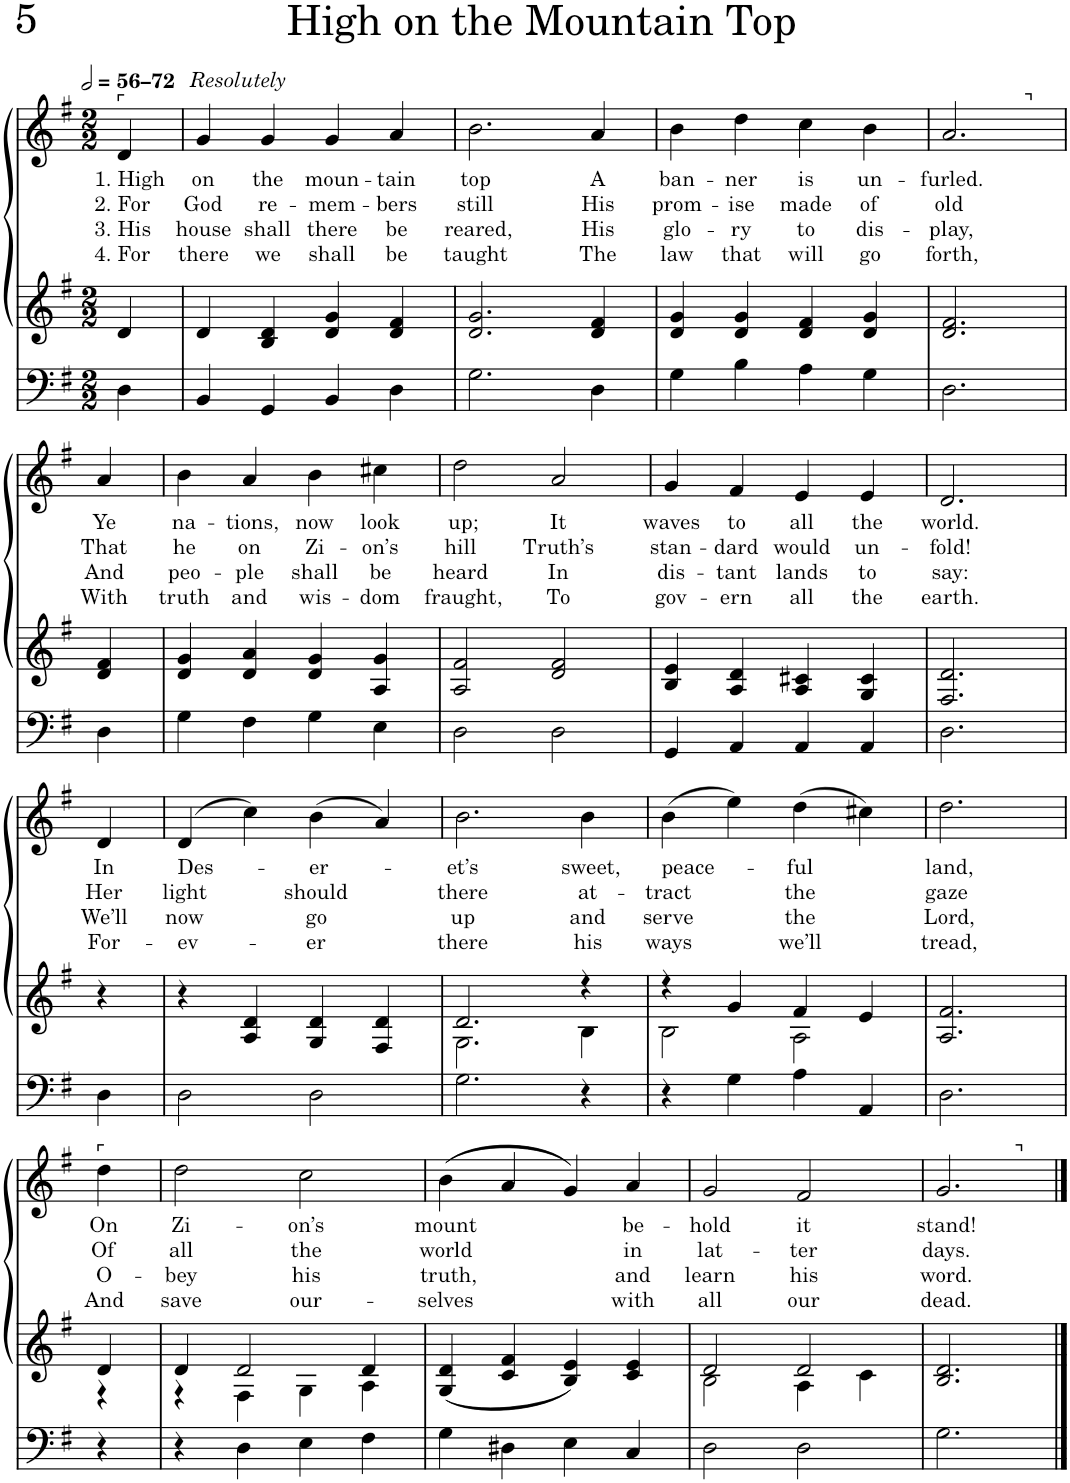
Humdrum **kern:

**kern	**kern	**kern	**text	**text	**text	**text
*part1	*part1	*part1	*part1	*part1	*part1	*part1
*staff3	*staff2	*staff1	*staff1	*staff1	*staff1	*staff1
*I"Organ	*	*	*	*	*	*
*I'Org.	*	*	*	*	*	*
*clefF4	*clefG2	*clefG2	*	*	*	*
*k[f#]	*k[f#]	*k[f#]	*	*	*	*
*M2/2	*M2/2	*M2/2	*	*	*	*
*MM112	*MM112	*MM112	*	*	*	*
=1	=1	=1	=1	=1	=1	=1
!	!	!LO:TX:a:t=⌜	!	!	!	!
!	!	!LO:TX:a:B:t=–72	!	!	!	!
!	!	!	!LO:LY:b	!LO:LY:b	!LO:LY:b	!LO:LY:b
4D\	4d/	4d/	1. High	2. For	3. His	4. For
=2	=2	=2	=2	=2	=2	=2
!	!	!LO:TX:a:i:t=Resolutely	!	!	!	!
!	!	!	!LO:LY:b	!LO:LY:b	!LO:LY:b	!LO:LY:b
4BB/	4d/	4g/	on	God	house	there
!	!	!	!LO:LY:b	!LO:LY:b	!LO:LY:b	!LO:LY:b
4GG/	4B/ 4d/	4g/	the	re-	shall	we
!	!	!	!LO:LY:b	!LO:LY:b	!LO:LY:b	!LO:LY:b
4BB/	4d/ 4g/	4g/	moun-	-mem-	there	shall
!	!	!	!LO:LY:b	!LO:LY:b	!LO:LY:b	!LO:LY:b
4D\	4d/ 4f#/	4a/	-tain	-bers	be	be
=3	=3	=3	=3	=3	=3	=3
!	!	!	!LO:LY:b	!LO:LY:b	!LO:LY:b	!LO:LY:b
2.G\	2.d/ 2.g/	2.b\	top	still	reared,	taught
!	!	!	!LO:LY:b	!LO:LY:b	!LO:LY:b	!LO:LY:b
4D\	4d/ 4f#/	4a/	A	His	His	The
=4	=4	=4	=4	=4	=4	=4
!	!	!	!LO:LY:b	!LO:LY:b	!LO:LY:b	!LO:LY:b
4G\	4d/ 4g/	4b\	ban-	prom-	glo-	law
!	!	!	!LO:LY:b	!LO:LY:b	!LO:LY:b	!LO:LY:b
4B\	4d/ 4g/	4dd\	-ner	-ise	-ry	that
!	!	!	!LO:LY:b	!LO:LY:b	!LO:LY:b	!LO:LY:b
4A\	4d/ 4f#/	4cc\	is	made	to	will
!	!	!	!LO:LY:b	!LO:LY:b	!LO:LY:b	!LO:LY:b
4G\	4d/ 4g/	4b\	un-	of	dis-	go
=5	=5	=5	=5	=5	=5	=5
!	!	!	!LO:LY:b	!LO:LY:b	!LO:LY:b	!LO:LY:b
*	*	*^	*	*	*	*
2.D\	2.d/ 2.f#/	2.a/	2ryy	-furled.	old	-play,	forth,
!	!	!	!LO:TX:a:t=⌝	!	!	!	!
.	.	.	4ryy	.	.	.	.
!!LO:LB:g=z
=6	=6	=6	=6	=6	=6	=6	=6
!	!	!	!	!LO:LY:b	!LO:LY:b	!LO:LY:b	!LO:LY:b
*	*	*v	*v	*	*	*	*
4D\	4d/ 4f#/	4a/	Ye	That	And	With
=7	=7	=7	=7	=7	=7	=7
!	!	!	!LO:LY:b	!LO:LY:b	!LO:LY:b	!LO:LY:b
4G\	4d/ 4g/	4b\	na-	he	peo-	truth
!	!	!	!LO:LY:b	!LO:LY:b	!LO:LY:b	!LO:LY:b
4F#\	4d/ 4a/	4a/	-tions,	on	-ple	and
!	!	!	!LO:LY:b	!LO:LY:b	!LO:LY:b	!LO:LY:b
4G\	4d/ 4g/	4b\	now	Zi-	shall	wis-
!	!	!	!LO:LY:b	!LO:LY:b	!LO:LY:b	!LO:LY:b
4E\	4A/ 4g/	4cc#X\	look	-on’s	be	-dom
=8	=8	=8	=8	=8	=8	=8
!	!	!	!LO:LY:b	!LO:LY:b	!LO:LY:b	!LO:LY:b
2D\	2A/ 2f#/	2dd\	up;	hill	heard	fraught,
!	!	!	!LO:LY:b	!LO:LY:b	!LO:LY:b	!LO:LY:b
2D\	2d/ 2f#/	2a/	It	Truth’s	In	To
=9	=9	=9	=9	=9	=9	=9
!	!	!	!LO:LY:b	!LO:LY:b	!LO:LY:b	!LO:LY:b
4GG/	4B/ 4e/	4g/	waves	stan-	dis-	gov-
!	!	!	!LO:LY:b	!LO:LY:b	!LO:LY:b	!LO:LY:b
4AA/	4A/ 4d/	4f#/	to	-dard	-tant	-ern
!	!	!	!LO:LY:b	!LO:LY:b	!LO:LY:b	!LO:LY:b
4AA/	4A/ 4c#X/	4e/	all	would	lands	all
!	!	!	!LO:LY:b	!LO:LY:b	!LO:LY:b	!LO:LY:b
4AA/	4G/ 4c#/	4e/	the	un-	to	the
=10	=10	=10	=10	=10	=10	=10
!	!	!	!LO:LY:b	!LO:LY:b	!LO:LY:b	!LO:LY:b
2.D\	2.F#/ 2.d/	2.d/	world.	-fold!	say:	earth.
!!LO:LB:g=z
=11	=11	=11	=11	=11	=11	=11
!	!	!	!LO:LY:b	!LO:LY:b	!LO:LY:b	!LO:LY:b
4D\	4r	4d/	In	Her	We’ll	For-
=12	=12	=12	=12	=12	=12	=12
!	!	!	!LO:LY:b	!LO:LY:b	!LO:LY:b	!LO:LY:b
2D\	4r	(4d/	Des-	light	now	-ev-
.	4A/ 4d/	4cc\)	.	.	.	.
!	!	!	!LO:LY:b	!LO:LY:b	!LO:LY:b	!LO:LY:b
2D\	4G/ 4d/	(4b\	-er-	should	go	-er
.	4F#/ 4d/	4a/)	.	.	.	.
=13	=13	=13	=13	=13	=13	=13
*	*^	*	*	*	*	*
!	!	!	!	!LO:LY:b	!LO:LY:b	!LO:LY:b	!LO:LY:b
2.G\	2.d/	2.G\	2.b\	-et’s	there	up	there
!	!	!	!	!LO:LY:b	!LO:LY:b	!LO:LY:b	!LO:LY:b
4r	4r	4B\	4b\	sweet,	at-	and	his
=14	=14	=14	=14	=14	=14	=14	=14
!	!	!	!	!LO:LY:b	!LO:LY:b	!LO:LY:b	!LO:LY:b
4r	4r	2B\	(4b\	peace-	-tract	serve	ways
4G\	4g/	.	4ee\)	.	.	.	.
!	!	!	!	!LO:LY:b	!LO:LY:b	!LO:LY:b	!LO:LY:b
4A\	4f#/	2A\	(4dd\	-ful	the	the	we’ll
4AA/	4e/	.	4cc#X\)	.	.	.	.
*	*v	*v	*	*	*	*	*
=15	=15	=15	=15	=15	=15	=15
!	!	!	!LO:LY:b	!LO:LY:b	!LO:LY:b	!LO:LY:b
2.D\	2.A/ 2.f#/	2.dd\	land,	gaze	Lord,	tread,
!!LO:LB:g=z
=16	=16	=16	=16	=16	=16	=16
*	*^	*	*	*	*	*
!	!	!	!LO:TX:a:t=⌜	!	!	!	!
!	!	!	!	!LO:LY:b	!LO:LY:b	!LO:LY:b	!LO:LY:b
4r	4d/	4r	4dd\	On	Of	O-	And
=17	=17	=17	=17	=17	=17	=17	=17
!	!	!	!	!LO:LY:b	!LO:LY:b	!LO:LY:b	!LO:LY:b
4r	4d/	4r	2dd\	Zi-	all	-bey	save
4D\	2d/	4F#\	.	.	.	.	.
!	!	!	!	!LO:LY:b	!LO:LY:b	!LO:LY:b	!LO:LY:b
4E\	.	4G\	2cc\	-on’s	the	his	our-
4F#\	4d/	4A\	.	.	.	.	.
=18	=18	=18	=18	=18	=18	=18	=18
!	!	!	!	!LO:LY:b	!LO:LY:b	!LO:LY:b	!LO:LY:b
*	*v	*v	*	*	*	*	*
4G\	4G/ 4d/	((4b\	mount	world	truth,	-selves
4D#X\	4c/ 4f#/	4a/	.	.	.	.
4E\	4B/ 4e/	4g/))	.	.	.	.
!	!	!	!LO:LY:b	!LO:LY:b	!LO:LY:b	!LO:LY:b
4C/	4c/ 4e/	4a/	be-	in	and	with
=19	=19	=19	=19	=19	=19	=19
*	*^	*	*	*	*	*
!	!	!	!	!LO:LY:b	!LO:LY:b	!LO:LY:b	!LO:LY:b
2D\	2d/	2B\	2g/	-hold	lat-	learn	all
!	!	!	!	!LO:LY:b	!LO:LY:b	!LO:LY:b	!LO:LY:b
2D\	2d/	4A\	2f#/	it	-ter	his	our
.	.	4c\	.	.	.	.	.
=20	=20	=20	=20	=20	=20	=20	=20
!	!	!	!	!LO:LY:b	!LO:LY:b	!LO:LY:b	!LO:LY:b
*	*v	*v	*^	*	*	*	*
2.G\	2.B/ 2.d/	2.g/	2ryy	stand!	days.	word.	dead.
!	!	!	!LO:TX:a:t=⌝	!	!	!	!
.	.	.	4ryy	.	.	.	.
*	*	*v	*v	*	*	*	*
==	==	==	==	==	==	==
*-	*-	*-	*-	*-	*-	*-
